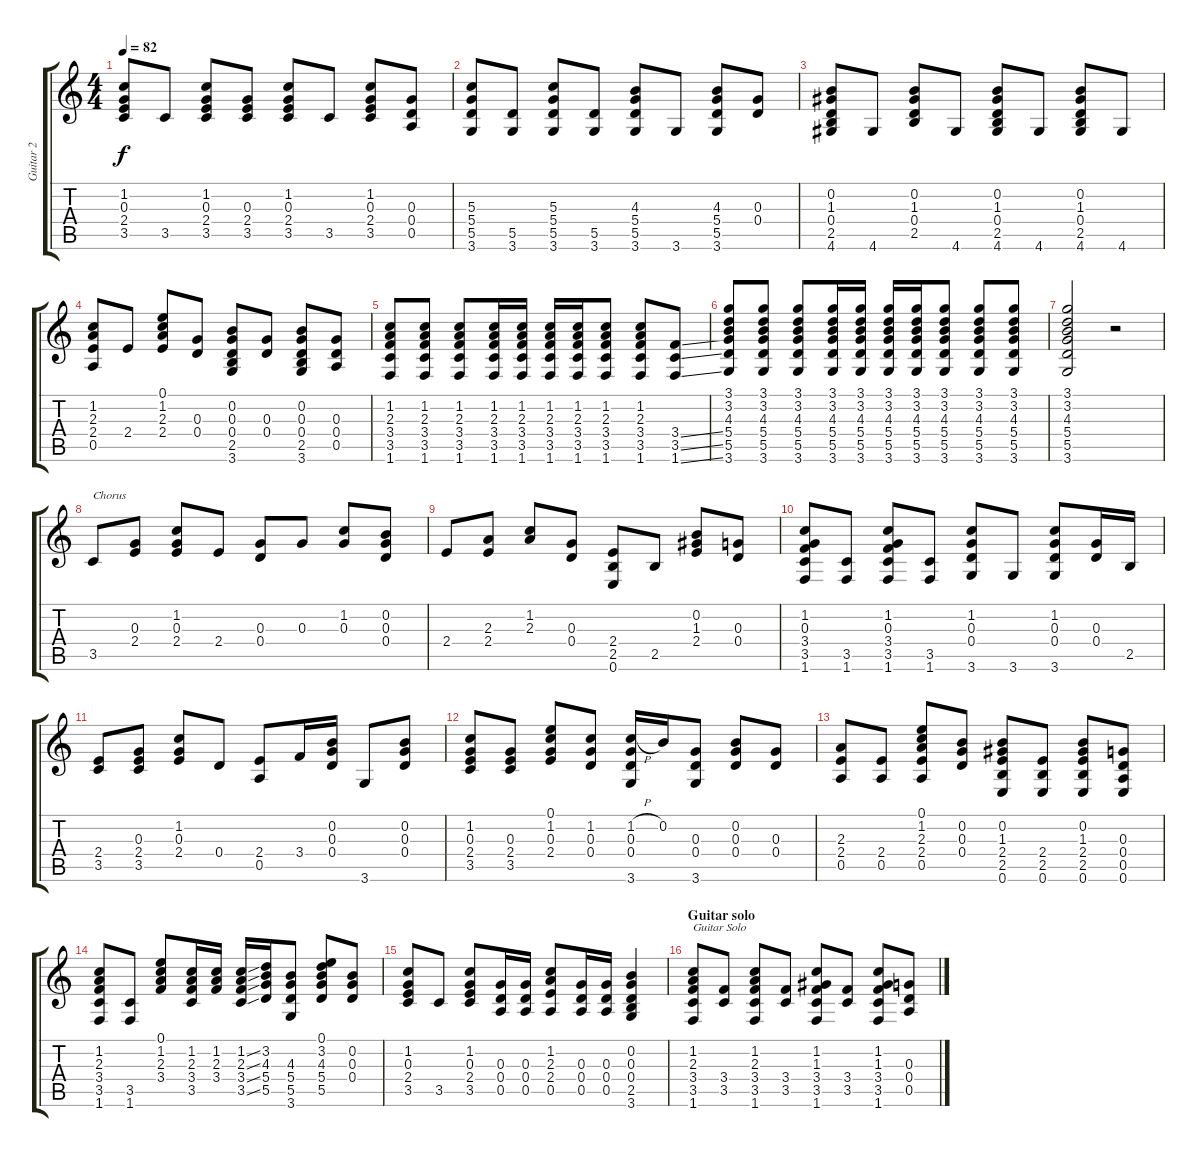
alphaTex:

\track ("Guitar 2" "Guitar 2") {instrument acousticguitarsteel}
\staff {score tabs}
\tuning (E4 B3 G3 D3 A2 E2) {hide}
\ts (4 4)
\tempo 82
\clef g2
\ks c
(1.2 0.3 2.4 3.5).8{dy f} 3.5.8 (1.2 0.3 2.4 3.5).8 (0.3 2.4 3.5).8 (1.2 0.3 2.4 3.5).8 3.5.8 (1.2 0.3 2.4 3.5).8 (0.3 0.4 0.5).8 |
(5.3 5.4 5.5 3.6).8 (5.5 3.6).8 (5.3 5.4 5.5 3.6).8 (5.5 3.6).8 (4.3 5.4 5.5 3.6).8 3.6.8 (4.3 5.4 5.5 3.6).8 (0.3 0.4).8 |
(0.2 1.3 0.4 2.5 4.6).8 4.6.8 (0.2 1.3 0.4 2.5).8 4.6.8 (0.2 1.3 0.4 2.5 4.6).8 4.6.8 (0.2 1.3 0.4 2.5 4.6).8 4.6.8 |
(1.2 2.3 2.4 0.5).8 2.4.8 (0.1 1.2 2.3 2.4).8 (0.3 0.4).8 (0.2 0.3 0.4 2.5 3.6).8 (0.3 0.4).8 (0.2 0.3 0.4 2.5 3.6).8 (0.3 0.4 0.5).8 |
(1.2 2.3 3.4 3.5 1.6).8 (1.2 2.3 3.4 3.5 1.6).8 (1.2 2.3 3.4 3.5 1.6).8 (1.2 2.3 3.4 3.5 1.6).16 (1.2 2.3 3.4 3.5 1.6).16 (1.2 2.3 3.4 3.5 1.6).16 (1.2 2.3 3.4 3.5 1.6).16 (1.2 2.3 3.4 3.5 1.6).8 (1.2 2.3 3.4 3.5 1.6).8 (3.4{ss} 3.5{ss} 1.6{ss}).8 |
(3.1 3.2 4.3 5.4 5.5 3.6).8 (3.1 3.2 4.3 5.4 5.5 3.6).8 (3.1 3.2 4.3 5.4 5.5 3.6).8 (3.1 3.2 4.3 5.4 5.5 3.6).16 (3.1 3.2 4.3 5.4 5.5 3.6).16 (3.1 3.2 4.3 5.4 5.5 3.6).16 (3.1 3.2 4.3 5.4 5.5 3.6).16 (3.1 3.2 4.3 5.4 5.5 3.6).8 (3.1 3.2 4.3 5.4 5.5 3.6).8 (3.1 3.2 4.3 5.4 5.5 3.6).8 |
(3.1 3.2 4.3 5.4 5.5 3.6).2 r.2 |
3.5.8{txt "Chorus"} (0.3 2.4).8 (1.2 0.3 2.4).8 2.4.8 (0.3 0.4).8 0.3.8 (1.2 0.3).8 (0.2 0.3 0.4).8 |
2.4.8 (2.3 2.4).8 (1.2 2.3).8 (0.3 0.4).8 (2.4 2.5 0.6).8 2.5.8 (0.2 1.3 2.4).8 (0.3 0.4).8 |
(1.2 0.3 3.4 3.5 1.6).8 (3.5 1.6).8 (1.2 0.3 3.4 3.5 1.6).8 (3.5 1.6).8 (1.2 0.3 0.4 3.6).8 3.6.8 (1.2 0.3 0.4 3.6).8 (0.3 0.4).16 2.5.16 |
(2.4 3.5).8 (0.3 2.4 3.5).8 (1.2 0.3 2.4).8 0.4.8 (2.4 0.5).8 3.4.16 (0.2 0.3 0.4).16 3.6.8 (0.2 0.3 0.4).8 |
(1.2 0.3 2.4 3.5).8 (0.3 2.4 3.5).8 (0.1 1.2 0.3 2.4).8 (1.2 0.3 0.4).8 (1.2{h} 0.3 0.4 3.6).16 0.2.16 (0.3 0.4 3.6).8 (0.2 0.3 0.4).8 (0.3 0.4).8 |
(2.3 2.4 0.5).8 (2.4 0.5).8 (0.1 1.2 2.3 2.4 0.5).8 (0.2 0.3 0.4).8 (0.2 1.3 2.4 2.5 0.6).8 (2.4 2.5 0.6).8 (0.2 1.3 2.4 2.5 0.6).8 (0.3 0.4 0.5 0.6).8 |
(1.2 2.3 3.4 3.5 1.6).8 (3.5 1.6).8 (0.1 1.2 2.3 3.4).8 (1.2 2.3 3.4 3.5).16 (1.2 2.3 3.4).16 (1.2{ss} 2.3{ss} 3.4{ss} 3.5{ss}).16 (3.2 4.3 5.4 5.5).16 (4.3 5.4 5.5 3.6).8 (0.1 3.2 4.3 5.4 5.5).8 (0.2 0.3 0.4).8 |
(1.2 0.3 2.4 3.5).8 3.5.8 (1.2 0.3 2.4 3.5).8 (0.3 0.4 0.5).16 (0.3 0.4 0.5).16 (1.2 2.3 2.4 0.5).8 (0.3 0.4 0.5).16 (0.3 0.4 0.5).16 (0.2 0.3 0.4 2.5 3.6).4 |
\section ("" "Guitar solo")
(1.2 2.3 3.4 3.5 1.6).8{txt "Guitar Solo"} (3.4 3.5).8 (1.2 2.3 3.4 3.5 1.6).8 (3.4 3.5).8 (1.2 1.3 3.4 3.5 1.6).8 (3.4 3.5).8 (1.2 1.3 3.4 3.5 1.6).8 (0.3 0.4 0.5).8
